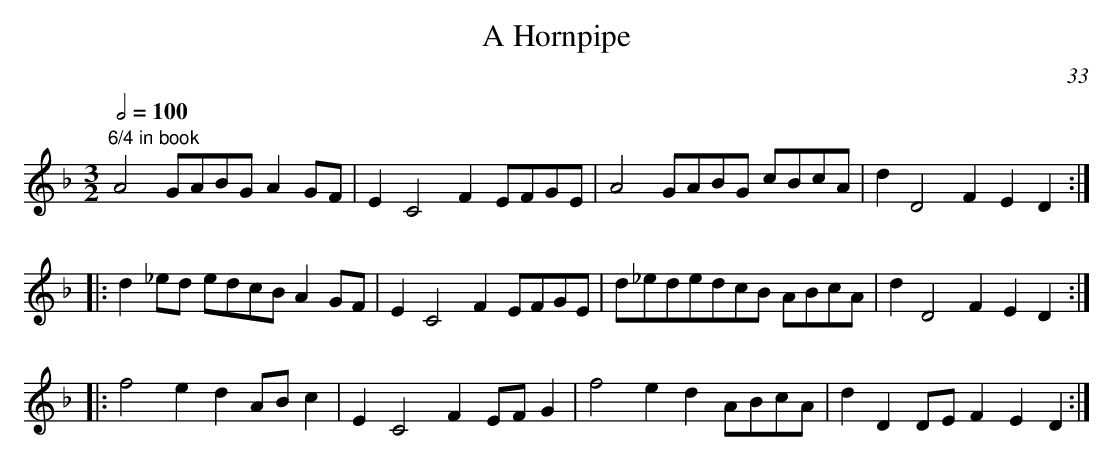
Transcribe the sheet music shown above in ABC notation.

X:1
T:Hornpipe, A
M:3/2
L:1/8
Q:1/2=100
O:33
K:Dm
"6/4 in book"A4GABGA2GF|E2C4F2EFGE|A4GABG cBcA|d2D4F2E2D2:|
|:d2_ed edcB A2GF|E2C4F2EFGE|d_ededcB ABcA|d2D4F2E2D2:|
|:f4e2d2ABc2|E2C4F2EFG2|f4e2d2ABcA|d2D2DEF2E2D2:|
